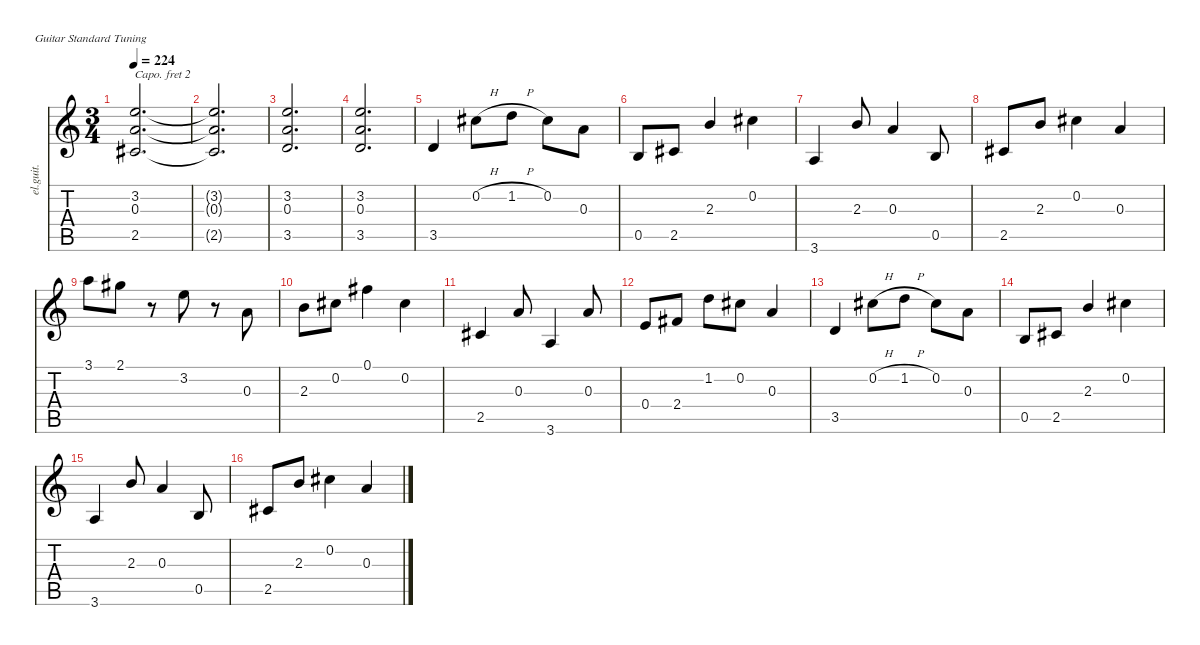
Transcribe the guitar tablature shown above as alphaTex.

\defaultSystemsLayout 4
\hideDynamics
\bracketExtendMode nobrackets
\otherSystemsTrackNameOrientation horizontal
\track ("Clean Guitar" "el.guit.") {instrument electricguitarclean}
\staff {score tabs}
\capo 2
\tuning (E4 B3 G3 D3 A2 E2)
\ts (3 4)
\tempo 224
\clef g2
\ks c
(2.5{acc #} 3.2 0.3).2{d dy mf beam Up} |
(3.2{t} 2.5{t acc #} 0.3{t}).2{d beam Up} |
(3.2 3.5 0.3).2{d beam Up} |
(3.2 3.5 0.3).2{d beam Up} |
3.5.4{beam Up} 0.2{h acc #}.8{beam Down} 1.2{h}.8{beam Down} 0.2{acc #}.8{beam Down} 0.3.8{beam Down} |
0.5.8{beam Up} 2.5{acc #}.8{beam Up} 2.3.4{beam Up} 0.2{acc #}.4{beam Down} |
3.6.4{beam Up} 2.3.8{beam Up} 0.3.4{beam Up} 0.5.8{beam Up} |
2.5{acc #}.8{beam Up} 2.3.8{beam Up} 0.2{acc #}.4{beam Down} 0.3.4{beam Up} |
3.1.8{beam Down} 2.1{acc #}.8{beam Down} r.8{beam Down} 3.2.8{beam Down} r.8{beam Down} 0.3.8{beam Up} |
2.3.8{beam Down} 0.2{acc #}.8{beam Down} 0.1{acc #}.4{beam Down} 0.2{acc #}.4{beam Down} |
2.5{acc #}.4{beam Up} 0.3.8{beam Up} 3.6.4{beam Up} 0.3.8{beam Up} |
0.4.8{beam Up} 2.4{acc #}.8{beam Up} 1.2.8{beam Down} 0.2{acc #}.8{beam Down} 0.3.4{beam Up} |
3.5.4{beam Up} 0.2{h acc #}.8{beam Down} 1.2{h}.8{beam Down} 0.2{acc #}.8{beam Down} 0.3.8{beam Down} |
0.5.8{beam Up} 2.5{acc #}.8{beam Up} 2.3.4{beam Up} 0.2{acc #}.4{beam Down} |
3.6.4{beam Up} 2.3.8{beam Up} 0.3.4{beam Up} 0.5.8{beam Up} |
2.5{acc #}.8{beam Up} 2.3.8{beam Up} 0.2{acc #}.4{beam Down} 0.3.4{beam Up}
